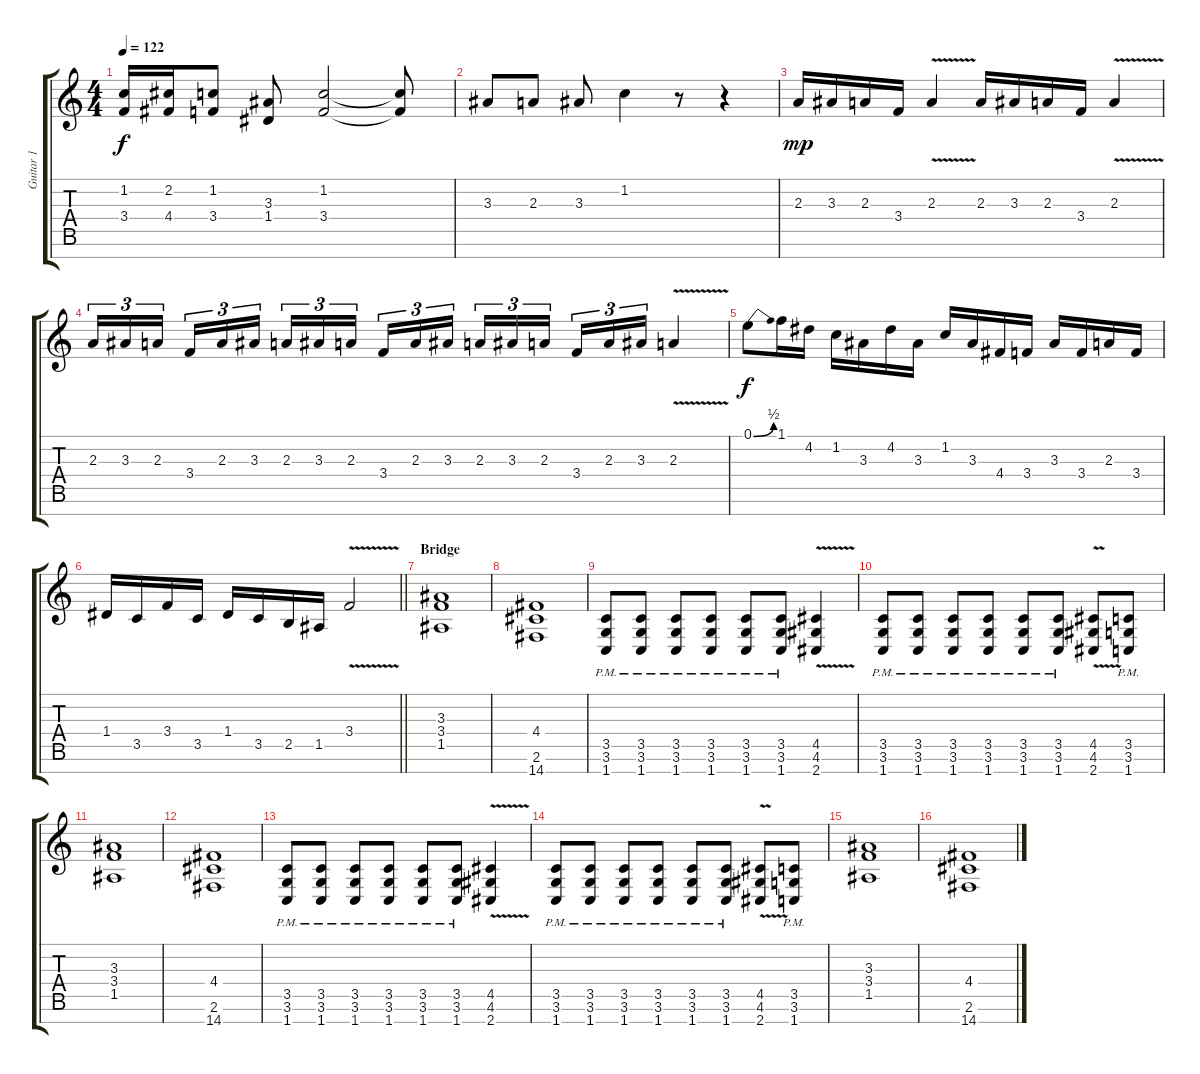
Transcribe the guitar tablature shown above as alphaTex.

\track ("Guitar 1" "Guitar 1") {instrument distortionguitar}
\staff {score tabs}
\tuning (E4 B3 G3 D3 A2 E2 B1) {hide}
\ts (4 4)
\tempo 122
\clef g2
\ks c
(1.2 3.4).16{dy f} (2.2 4.4).16 (1.2 3.4).8 (3.3 1.4).8 (1.2 3.4).2 (1.2{t} 3.4{t}).8 |
3.3.8 2.3.8 3.3.8 1.2.4 r.8 r.4 |
2.3.16{dy mp volume 7} 3.3.16 2.3.16 3.4.16 2.3{v}.4 2.3.16 3.3.16 2.3.16 3.4.16 2.3{v}.4 |
2.3.16{tu (3 2)} 3.3.16{tu (3 2)} 2.3.16{tu (3 2) beam splitsecondary} 3.4.16{tu (3 2)} 2.3.16{tu (3 2)} 3.3.16{tu (3 2)} 2.3.16{tu (3 2)} 3.3.16{tu (3 2)} 2.3.16{tu (3 2) beam splitsecondary} 3.4.16{tu (3 2)} 2.3.16{tu (3 2)} 3.3.16{tu (3 2)} 2.3.16{tu (3 2)} 3.3.16{tu (3 2)} 2.3.16{tu (3 2) beam splitsecondary} 3.4.16{tu (3 2)} 2.3.16{tu (3 2)} 3.3.16{tu (3 2)} 2.3{v}.4 |
0.1{be (bend 0 0 60 2)}.8{dy f} 1.1.16 4.2.16 1.2.16 3.3.16 4.2.16 3.3.16 1.2.16 3.3.16 4.4.16 3.4.16 3.3.16 3.4.16 2.3.16 3.4.16 |
\barLineRight lightlight
1.4.16 3.5.16 3.4.16 3.5.16 1.4.16 3.5.16 2.5.16 1.5.16 3.4{v}.2 |
\section ("" "Bridge")
(3.3 3.4 1.5).1{volume 16 instrument distortionguitar} |
(4.4 2.6 14.7).1 |
(3.5{pm} 3.6{pm} 1.7{pm}).8 (3.5{pm} 3.6{pm} 1.7{pm}).8 (3.5{pm} 3.6{pm} 1.7{pm}).8 (3.5{pm} 3.6{pm} 1.7{pm}).8 (3.5{pm} 3.6{pm} 1.7{pm}).8 (3.5{pm} 3.6{pm} 1.7{pm}).8 (4.5{v} 4.6{v} 2.7{v}).4 |
(3.5{pm} 3.6{pm} 1.7{pm}).8 (3.5{pm} 3.6{pm} 1.7{pm}).8 (3.5{pm} 3.6{pm} 1.7{pm}).8 (3.5{pm} 3.6{pm} 1.7{pm}).8 (3.5{pm} 3.6{pm} 1.7{pm}).8 (3.5{pm} 3.6{pm} 1.7{pm}).8 (4.5{v} 4.6{v} 2.7{v}).8 (3.5{pm} 3.6{pm} 1.7{pm}).8 |
(3.3 3.4 1.5).1 |
(4.4 2.6 14.7).1 |
(3.5{pm} 3.6{pm} 1.7{pm}).8 (3.5{pm} 3.6{pm} 1.7{pm}).8 (3.5{pm} 3.6{pm} 1.7{pm}).8 (3.5{pm} 3.6{pm} 1.7{pm}).8 (3.5{pm} 3.6{pm} 1.7{pm}).8 (3.5{pm} 3.6{pm} 1.7{pm}).8 (4.5{v} 4.6{v} 2.7{v}).4 |
(3.5{pm} 3.6{pm} 1.7{pm}).8 (3.5{pm} 3.6{pm} 1.7{pm}).8 (3.5{pm} 3.6{pm} 1.7{pm}).8 (3.5{pm} 3.6{pm} 1.7{pm}).8 (3.5{pm} 3.6{pm} 1.7{pm}).8 (3.5{pm} 3.6{pm} 1.7{pm}).8 (4.5{v} 4.6{v} 2.7{v}).8 (3.5{pm} 3.6{pm} 1.7{pm}).8 |
(3.3 3.4 1.5).1 |
(4.4 2.6 14.7).1
